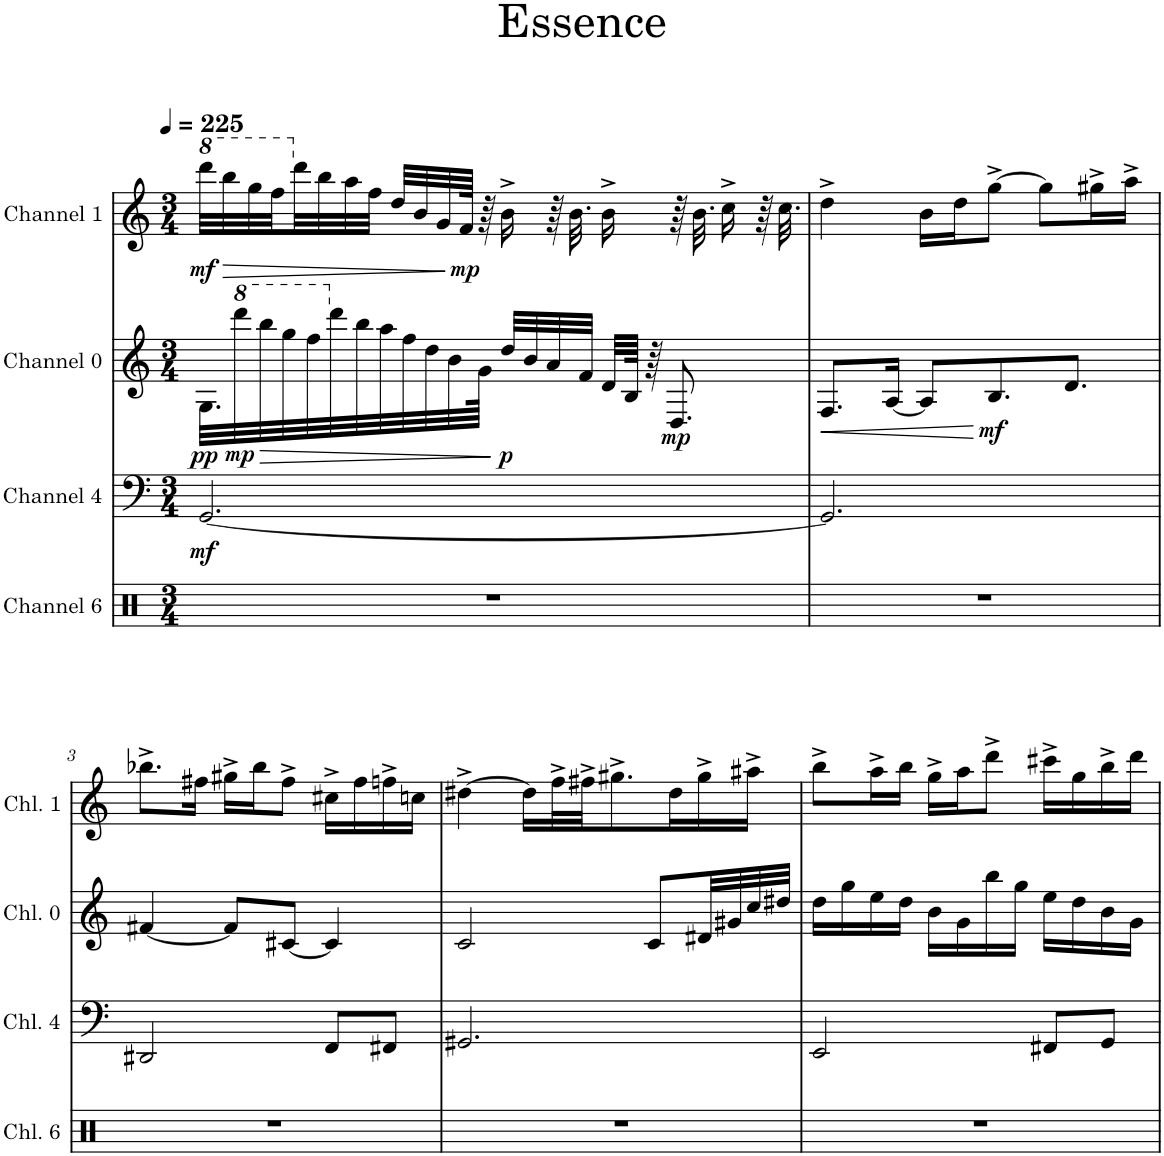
**kern	**kern	**dynam	**kern	**dynam	**kern	**dynam
*part4	*part3	*part3	*part2	*part2	*part1	*part1
*staff4	*staff3	*staff3	*staff2	*staff2	*staff1	*staff1
*I"Channel 6	*I"Channel 4	*	*I"Channel 0	*	*I"Channel 1	*
*I'Chl. 6	*I'Chl. 4	*	*I'Chl. 0	*	*I'Chl. 1	*
*clefX	*clefF4	*	*clefG2	*	*clefG2	*
*k[]	*k[]	*	*k[]	*	*k[]	*
*M3/4	*M3/4	*	*M3/4	*	*M3/4	*
*MM225	*MM225	*	*MM225	*	*MM225	*
*	*	*	*	*	*8va	*
=1	=1	=1	=1	=1	=1	=1
!	!	!LO:DY:b	!	!LO:DY:b	!	!LO:DY:b
2.r	[2.GG/	mf	32.G\LLL	pp	32dddd\LLL	mf
!	!	!	!	!	!	!LO:HP:b
.	.	.	.	.	32bbb\	>
*	*	*	*8va	*	*	*
!	!	!	!	!LO:DY:b	!	!
.	.	.	32dddd\	mp	.	.
.	.	.	.	.	32ggg\	.
!	!	!	!	!LO:HP:b	!	!
.	.	.	32bbb\	>	.	.
.	.	.	.	.	32fff\	.
.	.	.	32ggg\	.	.	.
*	*	*	*	*	*X8va	*
.	.	.	.	.	32ddd\	.
.	.	.	32fff\	.	.	.
.	.	.	.	.	32bb\	.
*	*	*	*X8va	*	*	*
.	.	.	32ddd\	.	.	.
.	.	.	.	.	32aa\	.
.	.	.	32bb\	.	.	.
.	.	.	.	.	32ff\JJJ	.
.	.	.	32aa\	.	.	.
.	.	.	.	.	32dd/LLL	.
.	.	.	32ff\	.	.	.
.	.	.	.	.	32b/	.
.	.	.	32dd\	.	.	.
.	.	.	.	.	32g/	.
.	.	.	32b\	.	.	.
!	!	!	!	!	!	!LO:DY:n=1:b
.	.	.	.	.	64f/JJJk	] mp
.	.	.	64g\JJJk	.	64r	.
!	!	!	!	!LO:DY:n=1:b	!	!
.	.	.	32dd/LLL	] p	16b^\	.
.	.	.	32b/	.	.	.
.	.	.	32a/	.	64r	.
.	.	.	.	.	32.b\	.
.	.	.	32f/JJJ	.	.	.
.	.	.	32d/LLL	.	16b^\	.
.	.	.	64B/JJJk	.	.	.
.	.	.	64r	.	.	.
!	!	!	!	!LO:DY:n=2:b	!	!
.	.	.	8.D/	mp	64r	.
.	.	.	.	.	32.b\	.
.	.	.	.	.	16cc^\	.
.	.	.	.	.	64r	.
.	.	.	.	.	32.cc\	.
=2	=2	=2	=2	=2	=2	=2
!	!	!	!	!LO:HP:b	!	!
2.r	2.GG/]	.	8.F/L	<	4dd^\	.
.	.	.	[16A/Jk	.	.	.
.	.	.	8A/L]	.	16b\LL	.
.	.	.	.	.	16dd\J	.
!	!	!	!	!LO:DY:n=1:b	!	!
.	.	.	8.B/	[ mf	[8gg^\J	.
.	.	.	.	.	8gg\L]	.
.	.	.	8.d/J	.	.	.
.	.	.	.	.	16gg#X^\L	.
.	.	.	.	.	16aa^\JJ	.
!!LO:LB:g=z
=3	=3	=3	=3	=3	=3	=3
2.r	2DD#X/	.	[4f#X/	.	8.bb-X^\L	.
.	.	.	.	.	16ff#X\Jk	.
.	.	.	8f#/L]	.	16gg#X^\LL	.
.	.	.	.	.	16bb-\J	.
.	.	.	[8c#X/J	.	8ff#^\J	.
.	8FF/L	.	4c#/]	.	16cc#X^\LL	.
.	.	.	.	.	16ff#\	.
.	8FF#X/J	.	.	.	16ffn^\	.
.	.	.	.	.	16ccn\JJ	.
=4	=4	=4	=4	=4	=4	=4
2.r	2.GG#X/	.	2c/	.	[4dd#X^\	.
.	.	.	.	.	16dd#\LL]	.
.	.	.	.	.	32ff^\L	.
.	.	.	.	.	32ff#X^\JJ	.
.	.	.	.	.	8.gg#X^\	.
.	.	.	8c/L	.	.	.
.	.	.	.	.	16dd#\L	.
.	.	.	32d#X/LL	.	16gg#^\	.
.	.	.	32g#X/	.	.	.
.	.	.	32cc/	.	16aa#X^\JJ	.
.	.	.	32dd#X/JJJ	.	.	.
=5	=5	=5	=5	=5	=5	=5
2.r	2EE/	.	16dd\LL	.	8bb^\L	.
.	.	.	16gg\	.	.	.
.	.	.	16ee\	.	16aa^\L	.
.	.	.	16dd\JJ	.	16bb\JJ	.
.	.	.	16b\LL	.	16gg^\LL	.
.	.	.	16g\	.	16aa\J	.
.	.	.	16bb\	.	8ddd^\J	.
.	.	.	16gg\JJ	.	.	.
.	8FF#X/L	.	16ee\LL	.	16ccc#X^\LL	.
.	.	.	16dd\	.	16gg\	.
.	8GG/J	.	16b\	.	16bb^\	.
.	.	.	16g\JJ	.	16ddd\JJ	.
=	=	=	=	=	=	=
*-	*-	*-	*-	*-	*-	*-
